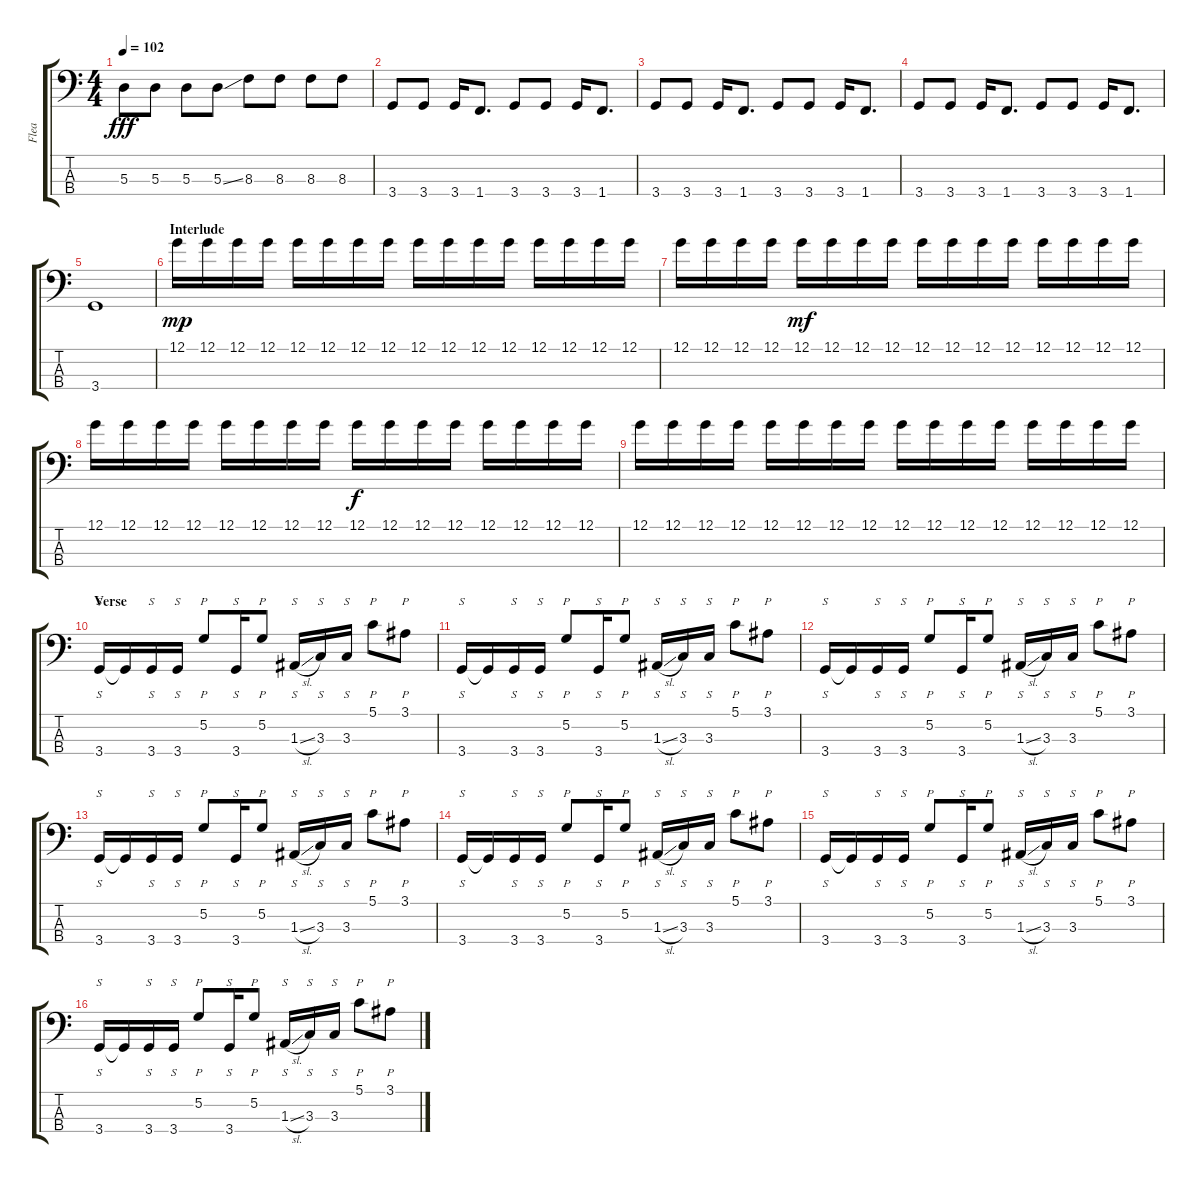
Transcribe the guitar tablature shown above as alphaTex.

\track ("Flea" "Flea") {instrument electricbassfinger}
\staff {score tabs}
\tuning (G2 D2 A1 E1) {hide}
\ts (4 4)
\tempo 102
\clef f4
\ks c
5.3.8{dy fff} 5.3.8 5.3.8 5.3{ss}.8 8.3.8 8.3.8 8.3.8 8.3.8 |
3.4.8 3.4.8 3.4.16 1.4.8{d} 3.4.8 3.4.8 3.4.16 1.4.8{d} |
3.4.8 3.4.8 3.4.16 1.4.8{d} 3.4.8 3.4.8 3.4.16 1.4.8{d} |
3.4.8 3.4.8 3.4.16 1.4.8{d} 3.4.8 3.4.8 3.4.16 1.4.8{d} |
3.4.1 |
\section ("" "Interlude")
12.1.16{dy mp} 12.1.16 12.1.16 12.1.16 12.1.16 12.1.16 12.1.16 12.1.16 12.1.16 12.1.16 12.1.16 12.1.16 12.1.16 12.1.16 12.1.16 12.1.16 |
12.1.16 12.1.16 12.1.16 12.1.16 12.1.16{dy mf} 12.1.16 12.1.16 12.1.16 12.1.16 12.1.16 12.1.16 12.1.16 12.1.16 12.1.16 12.1.16 12.1.16 |
12.1.16 12.1.16 12.1.16 12.1.16 12.1.16 12.1.16 12.1.16 12.1.16 12.1.16{dy f} 12.1.16 12.1.16 12.1.16 12.1.16 12.1.16 12.1.16 12.1.16 |
12.1.16 12.1.16 12.1.16 12.1.16 12.1.16 12.1.16 12.1.16 12.1.16 12.1.16 12.1.16 12.1.16 12.1.16 12.1.16 12.1.16 12.1.16 12.1.16 |
\section ("" "Verse")
3.4.16{s} 3.4{t}.16 3.4.16{s} 3.4.16{s} 5.2.8{p} 3.4.16{s} 5.2.8{p} 1.3{sl}.16{s} 3.3.16{s} 3.3.16{s} 5.1.8{p} 3.1.8{p} |
3.4.16{s} 3.4{t}.16 3.4.16{s} 3.4.16{s} 5.2.8{p} 3.4.16{s} 5.2.8{p} 1.3{sl}.16{s} 3.3.16{s} 3.3.16{s} 5.1.8{p} 3.1.8{p} |
3.4.16{s} 3.4{t}.16 3.4.16{s} 3.4.16{s} 5.2.8{p} 3.4.16{s} 5.2.8{p} 1.3{sl}.16{s} 3.3.16{s} 3.3.16{s} 5.1.8{p} 3.1.8{p} |
3.4.16{s} 3.4{t}.16 3.4.16{s} 3.4.16{s} 5.2.8{p} 3.4.16{s} 5.2.8{p} 1.3{sl}.16{s} 3.3.16{s} 3.3.16{s} 5.1.8{p} 3.1.8{p} |
3.4.16{s} 3.4{t}.16 3.4.16{s} 3.4.16{s} 5.2.8{p} 3.4.16{s} 5.2.8{p} 1.3{sl}.16{s} 3.3.16{s} 3.3.16{s} 5.1.8{p} 3.1.8{p} |
3.4.16{s} 3.4{t}.16 3.4.16{s} 3.4.16{s} 5.2.8{p} 3.4.16{s} 5.2.8{p} 1.3{sl}.16{s} 3.3.16{s} 3.3.16{s} 5.1.8{p} 3.1.8{p} |
3.4.16{s} 3.4{t}.16 3.4.16{s} 3.4.16{s} 5.2.8{p} 3.4.16{s} 5.2.8{p} 1.3{sl}.16{s} 3.3.16{s} 3.3.16{s} 5.1.8{p} 3.1.8{p}
